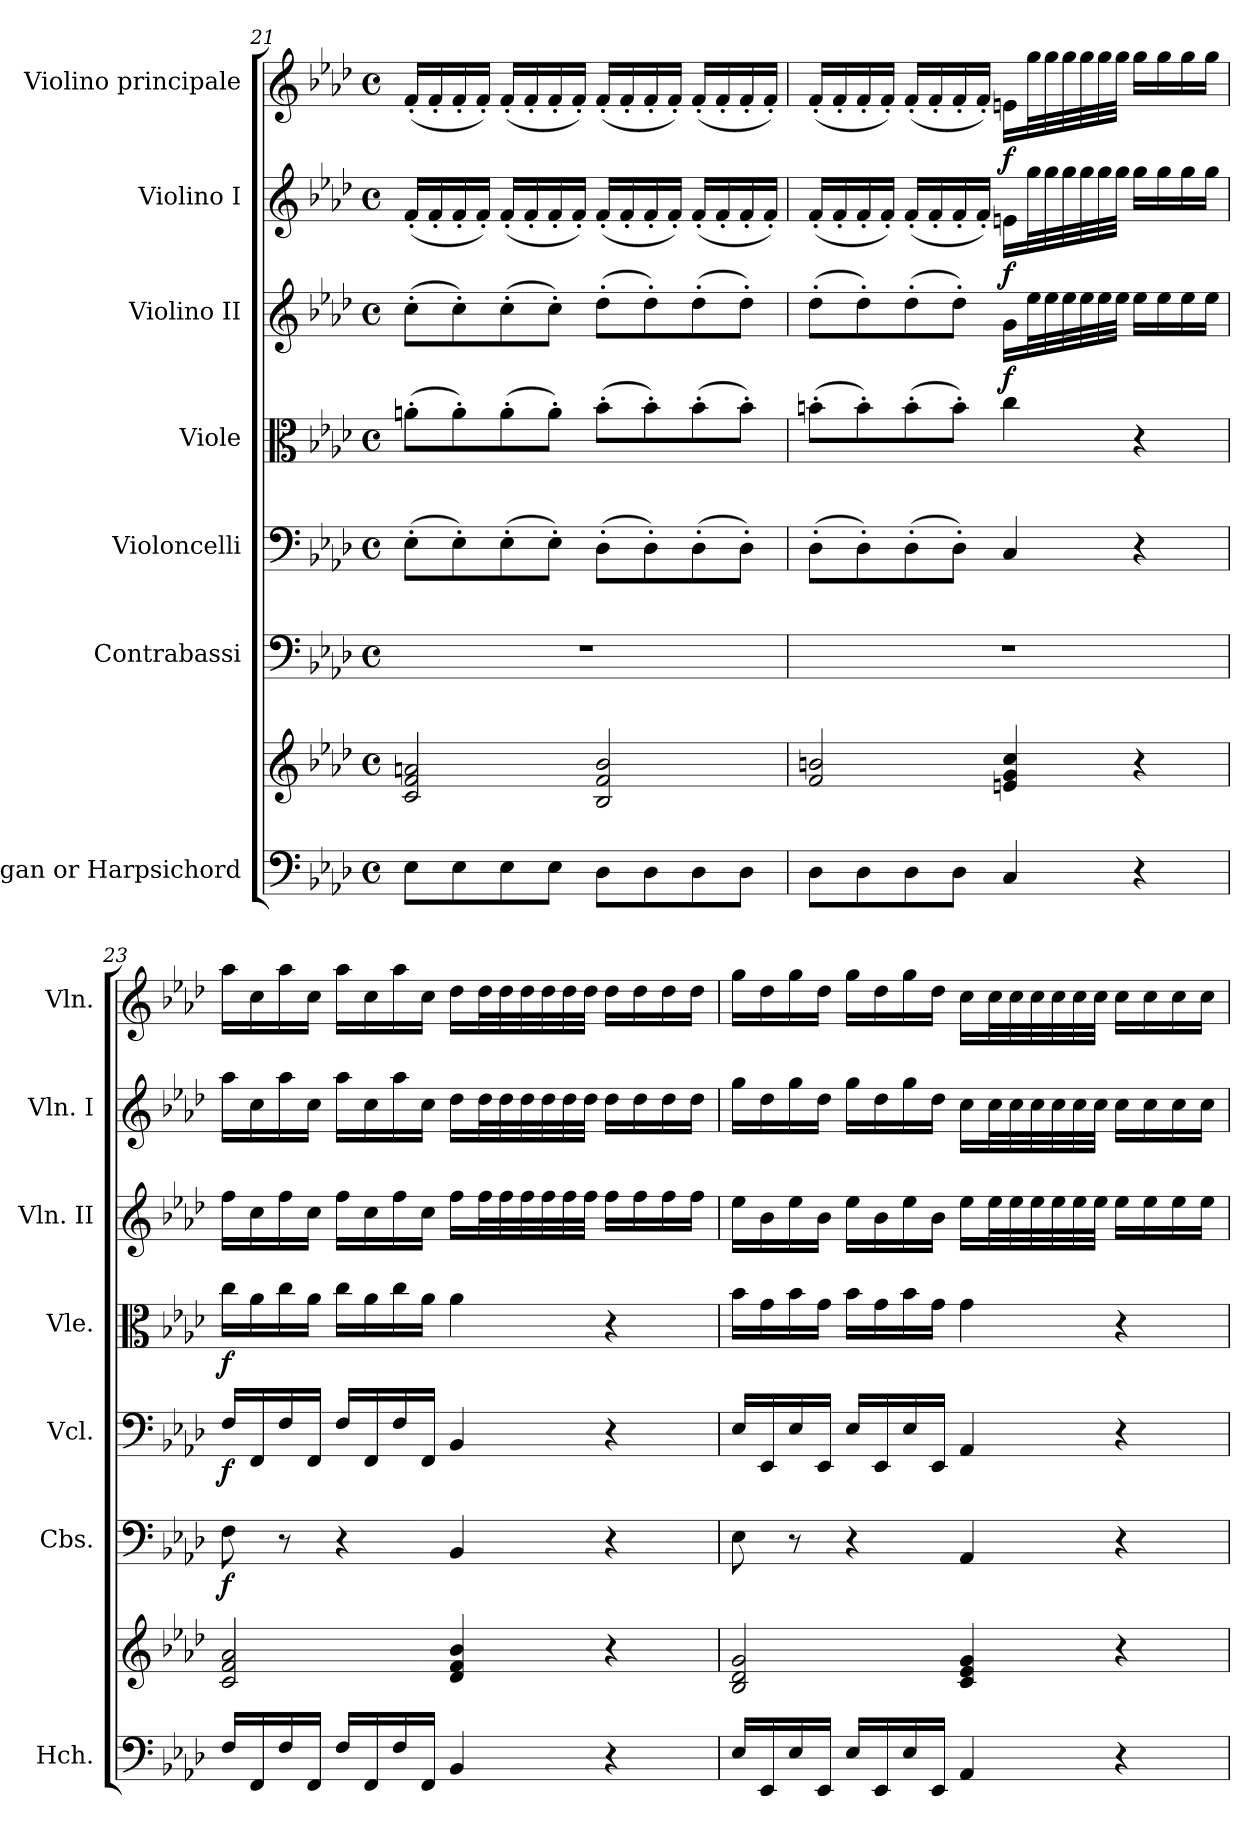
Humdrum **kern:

**kern	**kern	**kern	**dynam	**kern	**dynam	**kern	**dynam	**kern	**dynam	**kern	**dynam	**kern	**dynam
*part7	*part7	*part6	*part6	*part5	*part5	*part4	*part4	*part3	*part3	*part2	*part2	*part1	*part1
*staff8	*staff7	*staff6	*staff6	*staff5	*staff5	*staff4	*staff4	*staff3	*staff3	*staff2	*staff2	*staff1	*staff1
*I"Organ or Harpsichord	*	*I"Contrabassi	*	*I"Violoncelli	*	*I"Viole	*	*I"Violino II	*	*I"Violino I	*	*I"Violino principale	*
*I'Hch.	*	*I'Cbs.	*	*I'Vcl.	*	*I'Vle.	*	*I'Vln. II	*	*I'Vln. I	*	*I'Vln.	*
*clefF4	*clefG2	*clefF4	*	*clefF4	*	*clefC3	*	*clefG2	*	*clefG2	*	*clefG2	*
*	*	*ITrd7c12	*	*	*	*	*	*	*	*	*	*	*
*k[b-e-a-d-]	*k[b-e-a-d-]	*k[b-e-a-d-]	*	*k[b-e-a-d-]	*	*k[b-e-a-d-]	*	*k[b-e-a-d-]	*	*k[b-e-a-d-]	*	*k[b-e-a-d-]	*
*M4/4	*M4/4	*M4/4	*	*M4/4	*	*M4/4	*	*M4/4	*	*M4/4	*	*M4/4	*
*met(c)	*met(c)	*met(c)	*	*met(c)	*	*met(c)	*	*met(c)	*	*met(c)	*	*met(c)	*
=21	=21	=21	=21	=21	=21	=21	=21	=21	=21	=21	=21	=21	=21
8E-\L	2c/ 2f/ 2an/	1r	.	(>8E-'\L	.	(>8an'\L	.	(>8cc'\L	.	(<16f'/LL	.	(<16f'/LL	.
.	.	.	.	.	.	.	.	.	.	16f'/	.	16f'/	.
8E-\	.	.	.	8E-'\)	.	8a'\)	.	8cc'\)	.	16f'/	.	16f'/	.
.	.	.	.	.	.	.	.	.	.	16f'/JJ)	.	16f'/JJ)	.
8E-\	.	.	.	(>8E-'\	.	(>8a'\	.	(>8cc'\	.	(<16f'/LL	.	(<16f'/LL	.
.	.	.	.	.	.	.	.	.	.	16f'/	.	16f'/	.
8E-\J	.	.	.	8E-'\J)	.	8a'\J)	.	8cc'\J)	.	16f'/	.	16f'/	.
.	.	.	.	.	.	.	.	.	.	16f'/JJ)	.	16f'/JJ)	.
8D-\L	2B-/ 2f/ 2b-/	.	.	(>8D-'\L	.	(>8b-'\L	.	(>8dd-'\L	.	(<16f'/LL	.	(<16f'/LL	.
.	.	.	.	.	.	.	.	.	.	16f'/	.	16f'/	.
8D-\	.	.	.	8D-'\)	.	8b-'\)	.	8dd-'\)	.	16f'/	.	16f'/	.
.	.	.	.	.	.	.	.	.	.	16f'/JJ)	.	16f'/JJ)	.
8D-\	.	.	.	(>8D-'\	.	(>8b-'\	.	(>8dd-'\	.	(<16f'/LL	.	(<16f'/LL	.
.	.	.	.	.	.	.	.	.	.	16f'/	.	16f'/	.
8D-\J	.	.	.	8D-'\J)	.	8b-'\J)	.	8dd-'\J)	.	16f'/	.	16f'/	.
.	.	.	.	.	.	.	.	.	.	16f'/JJ)	.	16f'/JJ)	.
!!LO:PB:g=z
=22	=22	=22	=22	=22	=22	=22	=22	=22	=22	=22	=22	=22	=22
8D-\L	2f/ 2bn/	1r	.	(>8D-'\L	.	(>8bn'\L	.	(>8dd-'\L	.	(<16f'/LL	.	(<16f'/LL	.
.	.	.	.	.	.	.	.	.	.	16f'/	.	16f'/	.
8D-\	.	.	.	8D-'\)	.	8b'\)	.	8dd-'\)	.	16f'/	.	16f'/	.
.	.	.	.	.	.	.	.	.	.	16f'/JJ)	.	16f'/JJ)	.
8D-\	.	.	.	(>8D-'\	.	(>8b'\	.	(>8dd-'\	.	(<16f'/LL	.	(<16f'/LL	.
.	.	.	.	.	.	.	.	.	.	16f'/	.	16f'/	.
8D-\J	.	.	.	8D-'\J)	.	8b'\J)	.	8dd-'\J)	.	16f'/	.	16f'/	.
.	.	.	.	.	.	.	.	.	.	16f'/JJ)	.	16f'/JJ)	.
!	!	!	!	!	!	!	!	!	!LO:DY:b	!	!LO:DY:b	!	!LO:DY:b
4C/	4en/ 4g/ 4cc/	.	.	4C/	.	4cc\	.	16g\LL	f	16en\LL	f	16en\LL	f
.	.	.	.	.	.	.	.	32ee-\L	.	32gg\L	.	32gg\L	.
.	.	.	.	.	.	.	.	32ee-\	.	32gg\	.	32gg\	.
.	.	.	.	.	.	.	.	32ee-\	.	32gg\	.	32gg\	.
.	.	.	.	.	.	.	.	32ee-\	.	32gg\	.	32gg\	.
.	.	.	.	.	.	.	.	32ee-\	.	32gg\	.	32gg\	.
.	.	.	.	.	.	.	.	32ee-\JJJ	.	32gg\JJJ	.	32gg\JJJ	.
4r	4r	.	.	4r	.	4r	.	16ee-\LL	.	16gg\LL	.	16gg\LL	.
.	.	.	.	.	.	.	.	16ee-\	.	16gg\	.	16gg\	.
.	.	.	.	.	.	.	.	16ee-\	.	16gg\	.	16gg\	.
.	.	.	.	.	.	.	.	16ee-\JJ	.	16gg\JJ	.	16gg\JJ	.
=23	=23	=23	=23	=23	=23	=23	=23	=23	=23	=23	=23	=23	=23
!	!	!	!LO:DY:b	!	!LO:DY:b	!	!LO:DY:b	!	!	!	!	!	!
16F/LL	2c/ 2f/ 2a-/	8FF\	f	16F/LL	f	16cc\LL	f	16ff\LL	.	16aa-\LL	.	16aa-\LL	.
16FF/	.	.	.	16FF/	.	16a-\	.	16cc\	.	16cc\	.	16cc\	.
16F/	.	8r	.	16F/	.	16cc\	.	16ff\	.	16aa-\	.	16aa-\	.
16FF/JJ	.	.	.	16FF/JJ	.	16a-\JJ	.	16cc\JJ	.	16cc\JJ	.	16cc\JJ	.
16F/LL	.	4r	.	16F/LL	.	16cc\LL	.	16ff\LL	.	16aa-\LL	.	16aa-\LL	.
16FF/	.	.	.	16FF/	.	16a-\	.	16cc\	.	16cc\	.	16cc\	.
16F/	.	.	.	16F/	.	16cc\	.	16ff\	.	16aa-\	.	16aa-\	.
16FF/JJ	.	.	.	16FF/JJ	.	16a-\JJ	.	16cc\JJ	.	16cc\JJ	.	16cc\JJ	.
4BB-/	4d-/ 4f/ 4b-/	4BBB-/	.	4BB-/	.	4a-\	.	16ff\LL	.	16dd-\LL	.	16dd-\LL	.
.	.	.	.	.	.	.	.	32ff\L	.	32dd-\L	.	32dd-\L	.
.	.	.	.	.	.	.	.	32ff\	.	32dd-\	.	32dd-\	.
.	.	.	.	.	.	.	.	32ff\	.	32dd-\	.	32dd-\	.
.	.	.	.	.	.	.	.	32ff\	.	32dd-\	.	32dd-\	.
.	.	.	.	.	.	.	.	32ff\	.	32dd-\	.	32dd-\	.
.	.	.	.	.	.	.	.	32ff\JJJ	.	32dd-\JJJ	.	32dd-\JJJ	.
4r	4r	4r	.	4r	.	4r	.	16ff\LL	.	16dd-\LL	.	16dd-\LL	.
.	.	.	.	.	.	.	.	16ff\	.	16dd-\	.	16dd-\	.
.	.	.	.	.	.	.	.	16ff\	.	16dd-\	.	16dd-\	.
.	.	.	.	.	.	.	.	16ff\JJ	.	16dd-\JJ	.	16dd-\JJ	.
=24	=24	=24	=24	=24	=24	=24	=24	=24	=24	=24	=24	=24	=24
16E-i/LL	2B-/ 2d-/ 2g/	8EE-\	.	16E-/LL	.	16b-\LL	.	16ee-i\LL	.	16gg\LL	.	16gg\LL	.
16EE-/	.	.	.	16EE-/	.	16g\	.	16b-\	.	16dd-\	.	16dd-\	.
16E-/	.	8r	.	16E-/	.	16b-\	.	16ee-\	.	16gg\	.	16gg\	.
16EE-/JJ	.	.	.	16EE-/JJ	.	16g\JJ	.	16b-\JJ	.	16dd-\JJ	.	16dd-\JJ	.
16E-/LL	.	4r	.	16E-/LL	.	16b-\LL	.	16ee-\LL	.	16gg\LL	.	16gg\LL	.
16EE-/	.	.	.	16EE-/	.	16g\	.	16b-\	.	16dd-\	.	16dd-\	.
16E-/	.	.	.	16E-/	.	16b-\	.	16ee-\	.	16gg\	.	16gg\	.
16EE-/JJ	.	.	.	16EE-/JJ	.	16g\JJ	.	16b-\JJ	.	16dd-\JJ	.	16dd-\JJ	.
4AA-/	4c/ 4e-/ 4g/	4AAA-/	.	4AA-/	.	4g\	.	16ee-\LL	.	16cc\LL	.	16cc\LL	.
.	.	.	.	.	.	.	.	32ee-\L	.	32cc\L	.	32cc\L	.
.	.	.	.	.	.	.	.	32ee-\	.	32cc\	.	32cc\	.
.	.	.	.	.	.	.	.	32ee-\	.	32cc\	.	32cc\	.
.	.	.	.	.	.	.	.	32ee-\	.	32cc\	.	32cc\	.
.	.	.	.	.	.	.	.	32ee-\	.	32cc\	.	32cc\	.
.	.	.	.	.	.	.	.	32ee-\JJJ	.	32cc\JJJ	.	32cc\JJJ	.
4r	4r	4r	.	4r	.	4r	.	16ee-\LL	.	16cc\LL	.	16cc\LL	.
.	.	.	.	.	.	.	.	16ee-\	.	16cc\	.	16cc\	.
.	.	.	.	.	.	.	.	16ee-\	.	16cc\	.	16cc\	.
.	.	.	.	.	.	.	.	16ee-\JJ	.	16cc\JJ	.	16cc\JJ	.
=	=	=	=	=	=	=	=	=	=	=	=	=	=
*-	*-	*-	*-	*-	*-	*-	*-	*-	*-	*-	*-	*-	*-
